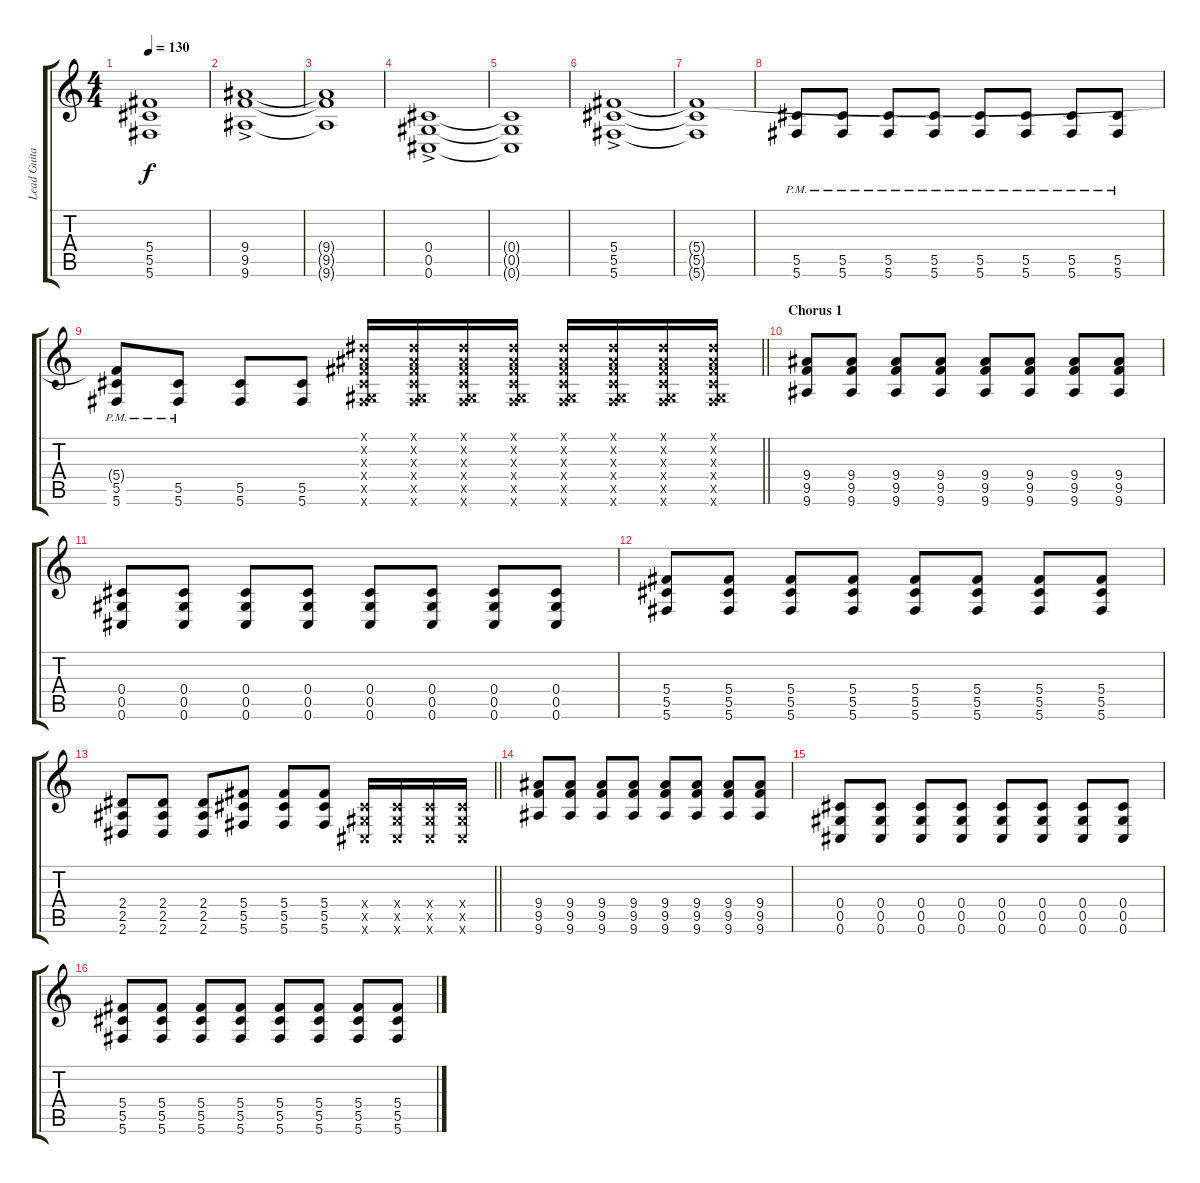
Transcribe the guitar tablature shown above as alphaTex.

\track ("Lead Guitar" "Lead Guita") {instrument distortionguitar}
\staff {score tabs}
\tuning (Eb4 Bb3 Gb3 Db3 Ab2 Db2) {hide}
\ts (4 4)
\tempo 130
\clef g2
\ks c
(5.4{t} 5.5{t} 5.6{t}).1{dy f} |
(9.4 9.5 9.6{ac}).1{volume 10} |
(9.4{t} 9.5{t} 9.6{t}).1 |
(0.4 0.5 0.6{ac}).1 |
(0.4{t} 0.5{t} 0.6{t}).1 |
(5.4 5.5 5.6{ac}).1 |
(5.4{t} 5.5{t} 5.6{t}).1 |
(5.5{pm} 5.6{pm}).8 (5.5{pm} 5.6{pm}).8 (5.5{pm} 5.6{pm}).8 (5.5{pm} 5.6{pm}).8 (5.5{pm} 5.6{pm}).8 (5.5{pm} 5.6{pm}).8 (5.5{pm} 5.6{pm}).8 (5.5{pm} 5.6{pm}).8 |
\barLineRight lightlight
(5.4{t} 5.5{pm} 5.6{pm}).8 (5.5{pm} 5.6{pm}).8 (5.5 5.6).8 (5.5 5.6).8 (0.1{x} 0.2{x} 0.3{x} 0.4{x} 0.5{x} 5.6{x}).16 (0.1{x} 0.2{x} 0.3{x} 0.4{x} 0.5{x} 5.6{x}).16 (0.1{x} 0.2{x} 0.3{x} 0.4{x} 0.5{x} 5.6{x}).16 (0.1{x} 0.2{x} 0.3{x} 0.4{x} 0.5{x} 5.6{x}).16 (0.1{x} 0.2{x} 0.3{x} 0.4{x} 0.5{x} 5.6{x}).16 (0.1{x} 0.2{x} 0.3{x} 0.4{x} 0.5{x} 5.6{x}).16 (0.1{x} 0.2{x} 0.3{x} 0.4{x} 0.5{x} 5.6{x}).16 (0.1{x} 0.2{x} 0.3{x} 0.4{x} 0.5{x} 5.6{x}).16 |
\section ("" "Chorus 1")
(9.4 9.5 9.6).8 (9.4 9.5 9.6).8 (9.4 9.5 9.6).8 (9.4 9.5 9.6).8 (9.4 9.5 9.6).8 (9.4 9.5 9.6).8 (9.4 9.5 9.6).8 (9.4 9.5 9.6).8 |
(0.4 0.5 0.6).8 (0.4 0.5 0.6).8 (0.4 0.5 0.6).8 (0.4 0.5 0.6).8 (0.4 0.5 0.6).8 (0.4 0.5 0.6).8 (0.4 0.5 0.6).8 (0.4 0.5 0.6).8 |
(5.4 5.5 5.6).8 (5.4 5.5 5.6).8 (5.4 5.5 5.6).8 (5.4 5.5 5.6).8 (5.4 5.5 5.6).8 (5.4 5.5 5.6).8 (5.4 5.5 5.6).8 (5.4 5.5 5.6).8 |
\barLineRight lightlight
(2.4 2.5 2.6).8 (2.4 2.5 2.6).8 (2.4 2.5 2.6).8 (5.4 5.5 5.6).8 (5.4 5.5 5.6).8 (5.4 5.5 5.6).8 (0.4{x} 0.5{x} 0.6{x}).16 (0.4{x} 0.5{x} 0.6{x}).16 (0.4{x} 0.5{x} 0.6{x}).16 (0.4{x} 0.5{x} 0.6{x}).16 |
(9.4 9.5 9.6).8 (9.4 9.5 9.6).8 (9.4 9.5 9.6).8 (9.4 9.5 9.6).8 (9.4 9.5 9.6).8 (9.4 9.5 9.6).8 (9.4 9.5 9.6).8 (9.4 9.5 9.6).8 |
(0.4 0.5 0.6).8 (0.4 0.5 0.6).8 (0.4 0.5 0.6).8 (0.4 0.5 0.6).8 (0.4 0.5 0.6).8 (0.4 0.5 0.6).8 (0.4 0.5 0.6).8 (0.4 0.5 0.6).8 |
(5.4 5.5 5.6).8 (5.4 5.5 5.6).8 (5.4 5.5 5.6).8 (5.4 5.5 5.6).8 (5.4 5.5 5.6).8 (5.4 5.5 5.6).8 (5.4 5.5 5.6).8 (5.4 5.5 5.6).8
